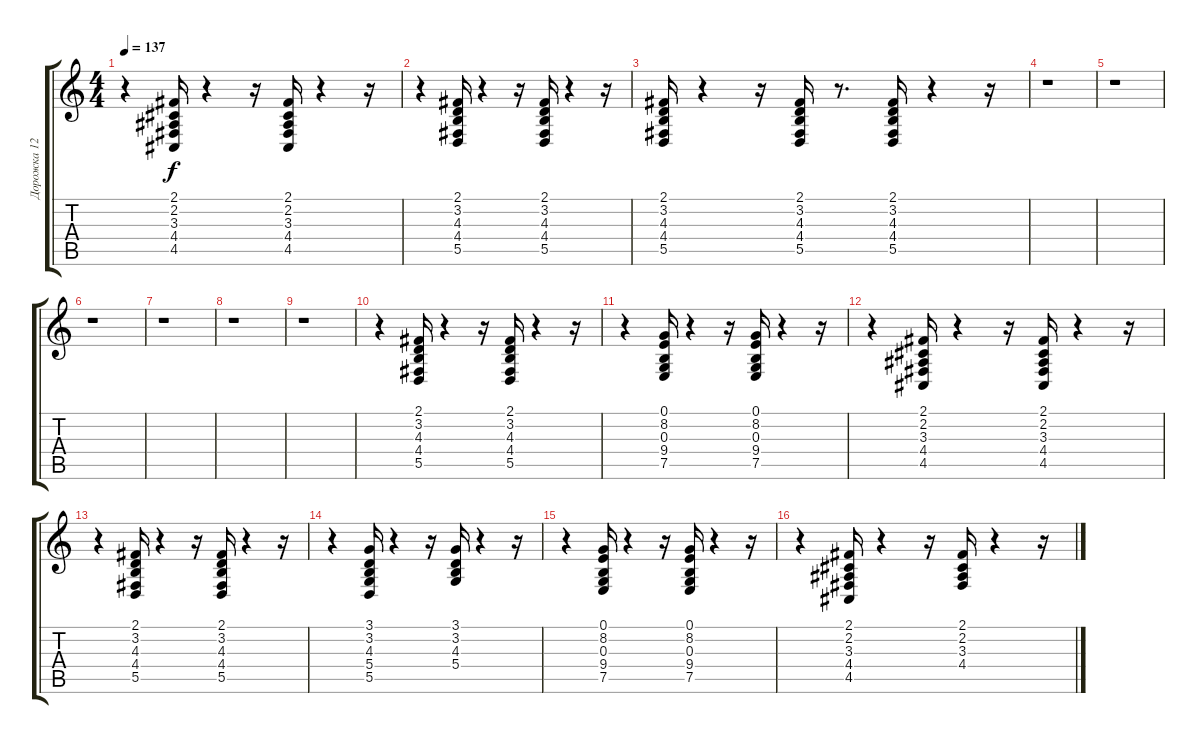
\track ("Дорожка 12" "Дорожка 12") {instrument clavinet}
\staff {score tabs}
\tuning (E4 B3 G3 D3 A2 E2) {hide}
\ts (4 4)
\tempo 137
\clef g2
\ks c
r.4{dy f} (2.1 2.2 3.3 4.4 4.5).16 r.4 r.16 (2.1 2.2 3.3 4.4 4.5).16 r.4 r.16 |
r.4 (2.1 3.2 4.3 4.4 5.5).16 r.4 r.16 (2.1 3.2 4.3 4.4 5.5).16 r.4 r.16 |
(2.1 3.2 4.3 4.4 5.5).16 r.4 r.16 (2.1 3.2 4.3 4.4 5.5).16 r.8{d} (2.1 3.2 4.3 4.4 5.5).16 r.4 r.16 |
r.1 |
r.1 |
r.1 |
r.1 |
r.1 |
r.1 |
r.4 (2.1 3.2 4.3 4.4 5.5).16 r.4 r.16 (2.1 3.2 4.3 4.4 5.5).16 r.4 r.16 |
r.4 (0.1 8.2 0.3 9.4 7.5).16 r.4 r.16 (0.1 8.2 0.3 9.4 7.5).16 r.4 r.16 |
r.4 (2.1 2.2 3.3 4.4 4.5).16 r.4 r.16 (2.1 2.2 3.3 4.4 4.5).16 r.4 r.16 |
r.4 (2.1 3.2 4.3 4.4 5.5).16 r.4 r.16 (2.1 3.2 4.3 4.4 5.5).16 r.4 r.16 |
r.4 (3.1 3.2 4.3 5.4 5.5).16 r.4 r.16 (3.1 3.2 4.3 5.4).16 r.4 r.16 |
r.4 (0.1 8.2 0.3 9.4 7.5).16 r.4 r.16 (0.1 8.2 0.3 9.4 7.5).16 r.4 r.16 |
r.4 (2.1 2.2 3.3 4.4 4.5).16 r.4 r.16 (2.1 2.2 3.3 4.4).16 r.4 r.16
